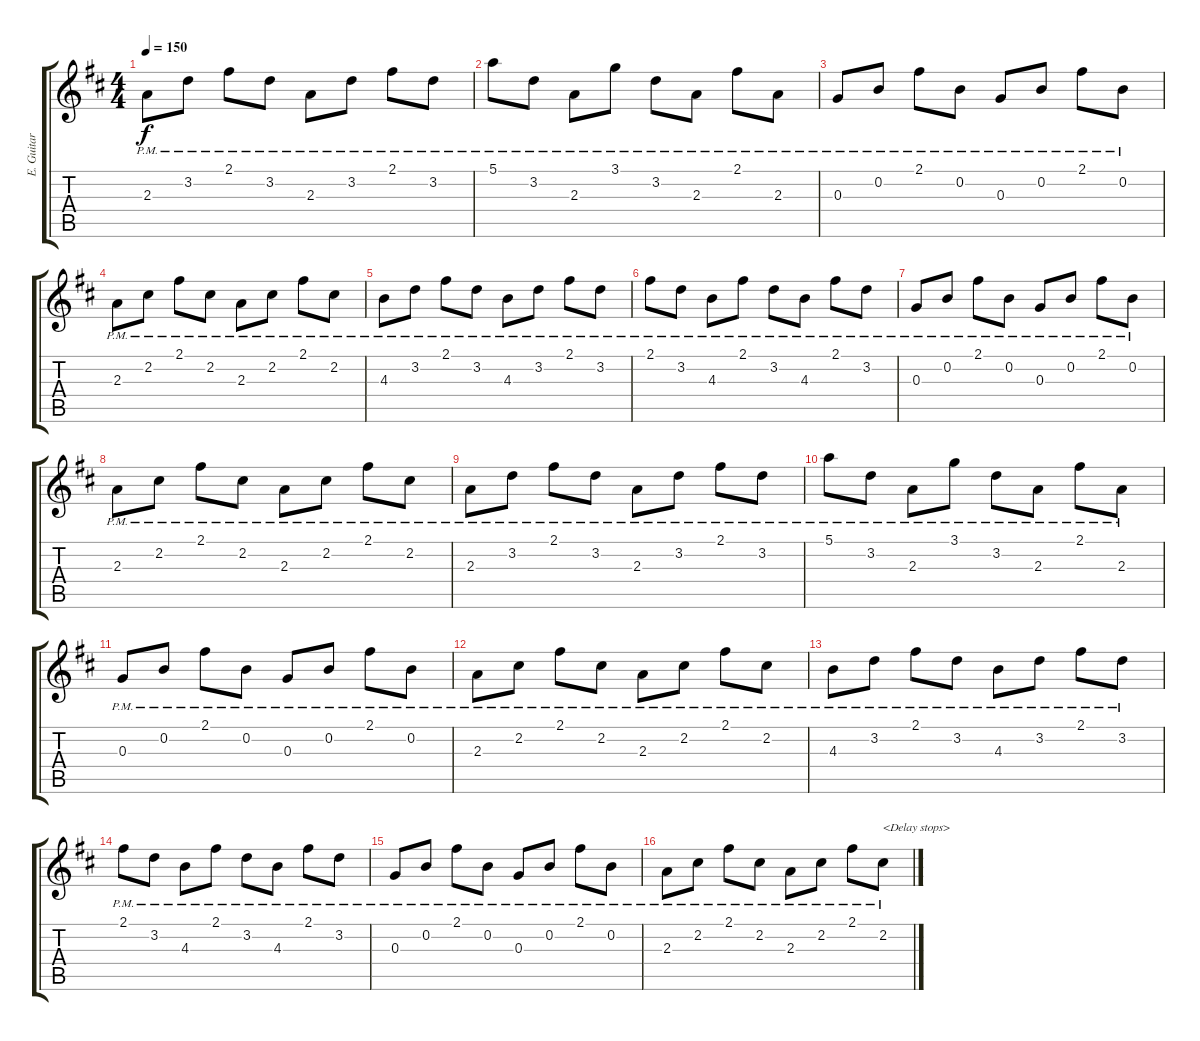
\track ("E. Guitar I" "E. Guitar ") {instrument overdrivenguitar}
\staff {score tabs}
\tuning (E4 B3 G3 D3 A2 E2) {hide}
\ts (4 4)
\tempo 150
\clef g2
\ks d
2.3{pm}.8{dy f} 3.2{pm}.8 2.1{pm}.8 3.2{pm}.8 2.3{pm}.8 3.2{pm}.8 2.1{pm}.8 3.2{pm}.8 |
5.1{pm}.8 3.2{pm}.8 2.3{pm}.8 3.1{pm}.8 3.2{pm}.8 2.3{pm}.8 2.1{pm}.8 2.3{pm}.8 |
0.3{pm}.8 0.2{pm}.8 2.1{pm}.8 0.2{pm}.8 0.3{pm}.8 0.2{pm}.8 2.1{pm}.8 0.2{pm}.8 |
2.3{pm}.8 2.2{pm}.8 2.1{pm}.8 2.2{pm}.8 2.3{pm}.8 2.2{pm}.8 2.1{pm}.8 2.2{pm}.8 |
4.3{pm}.8 3.2{pm}.8 2.1{pm}.8 3.2{pm}.8 4.3{pm}.8 3.2{pm}.8 2.1{pm}.8 3.2{pm}.8 |
2.1{pm}.8 3.2{pm}.8 4.3{pm}.8 2.1{pm}.8 3.2{pm}.8 4.3{pm}.8 2.1{pm}.8 3.2{pm}.8 |
0.3{pm}.8 0.2{pm}.8 2.1{pm}.8 0.2{pm}.8 0.3{pm}.8 0.2{pm}.8 2.1{pm}.8 0.2{pm}.8 |
2.3{pm}.8 2.2{pm}.8 2.1{pm}.8 2.2{pm}.8 2.3{pm}.8 2.2{pm}.8 2.1{pm}.8 2.2{pm}.8 |
2.3{pm}.8 3.2{pm}.8 2.1{pm}.8 3.2{pm}.8 2.3{pm}.8 3.2{pm}.8 2.1{pm}.8 3.2{pm}.8 |
5.1{pm}.8 3.2{pm}.8 2.3{pm}.8 3.1{pm}.8 3.2{pm}.8 2.3{pm}.8 2.1{pm}.8 2.3{pm}.8 |
0.3{pm}.8 0.2{pm}.8 2.1{pm}.8 0.2{pm}.8 0.3{pm}.8 0.2{pm}.8 2.1{pm}.8 0.2{pm}.8 |
2.3{pm}.8 2.2{pm}.8 2.1{pm}.8 2.2{pm}.8 2.3{pm}.8 2.2{pm}.8 2.1{pm}.8 2.2{pm}.8 |
4.3{pm}.8 3.2{pm}.8 2.1{pm}.8 3.2{pm}.8 4.3{pm}.8 3.2{pm}.8 2.1{pm}.8 3.2{pm}.8 |
2.1{pm}.8 3.2{pm}.8 4.3{pm}.8 2.1{pm}.8 3.2{pm}.8 4.3{pm}.8 2.1{pm}.8 3.2{pm}.8 |
0.3{pm}.8 0.2{pm}.8 2.1{pm}.8 0.2{pm}.8 0.3{pm}.8 0.2{pm}.8 2.1{pm}.8 0.2{pm}.8 |
2.3{pm}.8 2.2{pm}.8 2.1{pm}.8 2.2{pm}.8 2.3{pm}.8 2.2{pm}.8 2.1{pm}.8 2.2{pm}.8{txt "<Delay stops>"}
